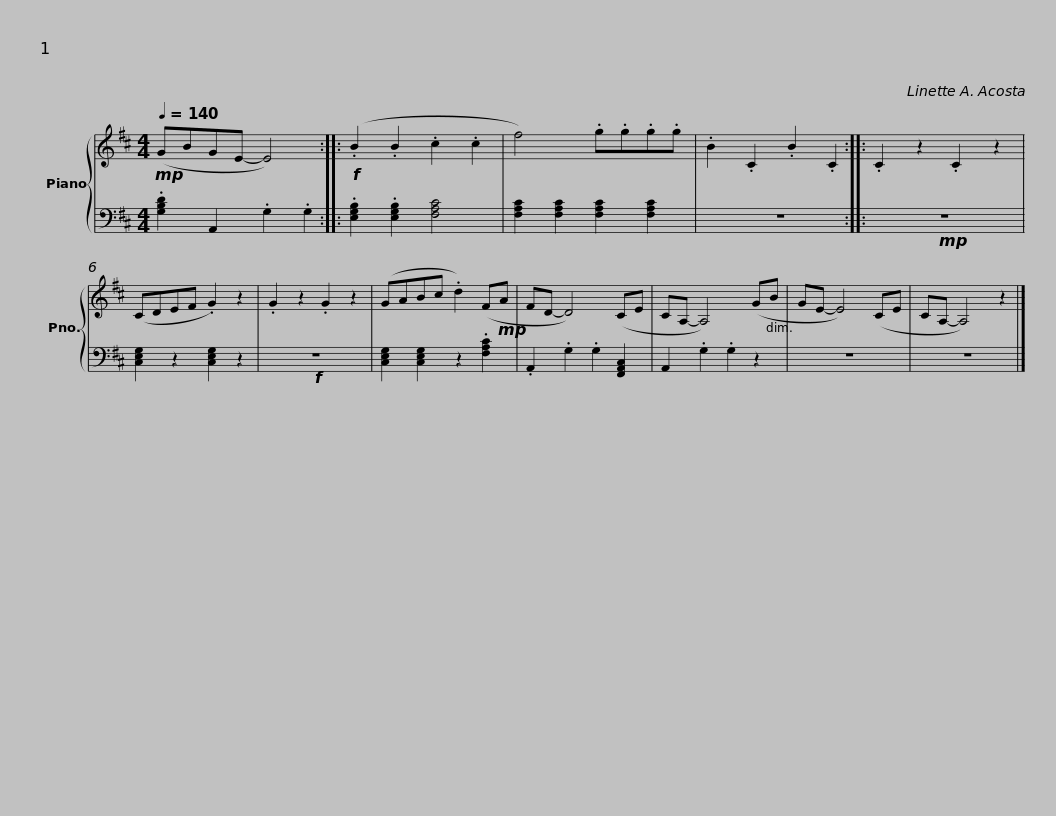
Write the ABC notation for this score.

X:1
%%score { 1 | 2 }
L:1/8
Q:1/4=140
M:4/4
I:linebreak $
K:D
V:1 treble
V:2 bass
V:1
!mp! (GBGE- E4) ::!f! (.B2 .B2 .c2 .c2 | f4) .g.g.g.g | .B2 .C2 .B2 .C2 :: .C2 z2 .C2 z2 | %5
 (CDEF .G2) z2 | .G2 z2 .G2 z2 |$ (GABc .d2) (F!mp!A | FD- D4) (CE | CA,- A,4) (GB | %10
 GE- E4) (CE | CA,- A,4) z2 |] %12
V:2
 .[G,B,D]2 A,,2 .G,2 .G,2 :: .[E,G,B,]2 .[E,G,B,]2 [F,A,C]4 | [F,A,C]2 [F,A,C]2 [F,A,C]2 [F,A,C]2 | z8 ::!mp! z8 | %5
 [C,E,G,]2 z2 [C,E,G,]2 z2 |!f! z8 |$ [C,E,G,]2 [C,E,G,]2 z2 .[F,A,C]2 | .A,,2 .G,2 .G,2 [F,,A,,C,]2 | A,,2 .G,2 .G,2 z2 | %10
 z8 | z8 |] %12
